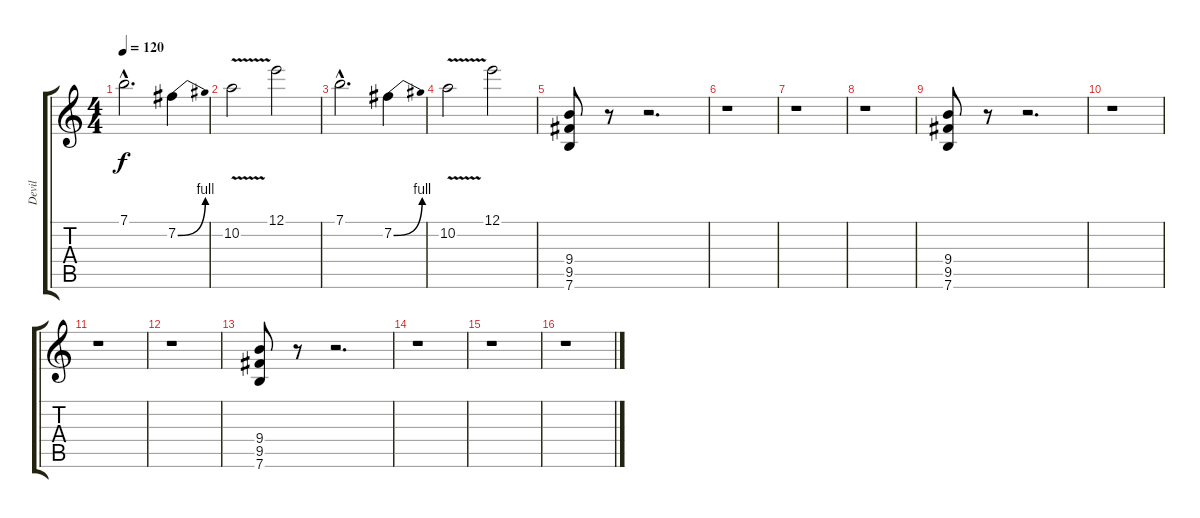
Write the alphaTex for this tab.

\track ("Devil" "Devil") {instrument overdrivenguitar}
\staff {score tabs}
\tuning (E4 B3 G3 D3 A2 E2) {hide}
\ts (4 4)
\tempo 120
\clef g2
\ks c
7.1{hac}.2{d dy f volume 13 balance 3 instrument overdrivenguitar} 7.2{be (bend 0 0 60 4)}.4 |
10.2{v}.2 12.1.2 |
7.1{hac}.2{d} 7.2{be (bend 0 0 60 4)}.4 |
10.2{v}.2 12.1.2 |
(9.4 9.5 7.6).8 r.8 r.2{d} |
r.1 |
r.1 |
r.1 |
(9.4 9.5 7.6).8 r.8 r.2{d} |
r.1 |
r.1 |
r.1 |
(9.4 9.5 7.6).8 r.8 r.2{d} |
r.1 |
r.1 |
r.1
